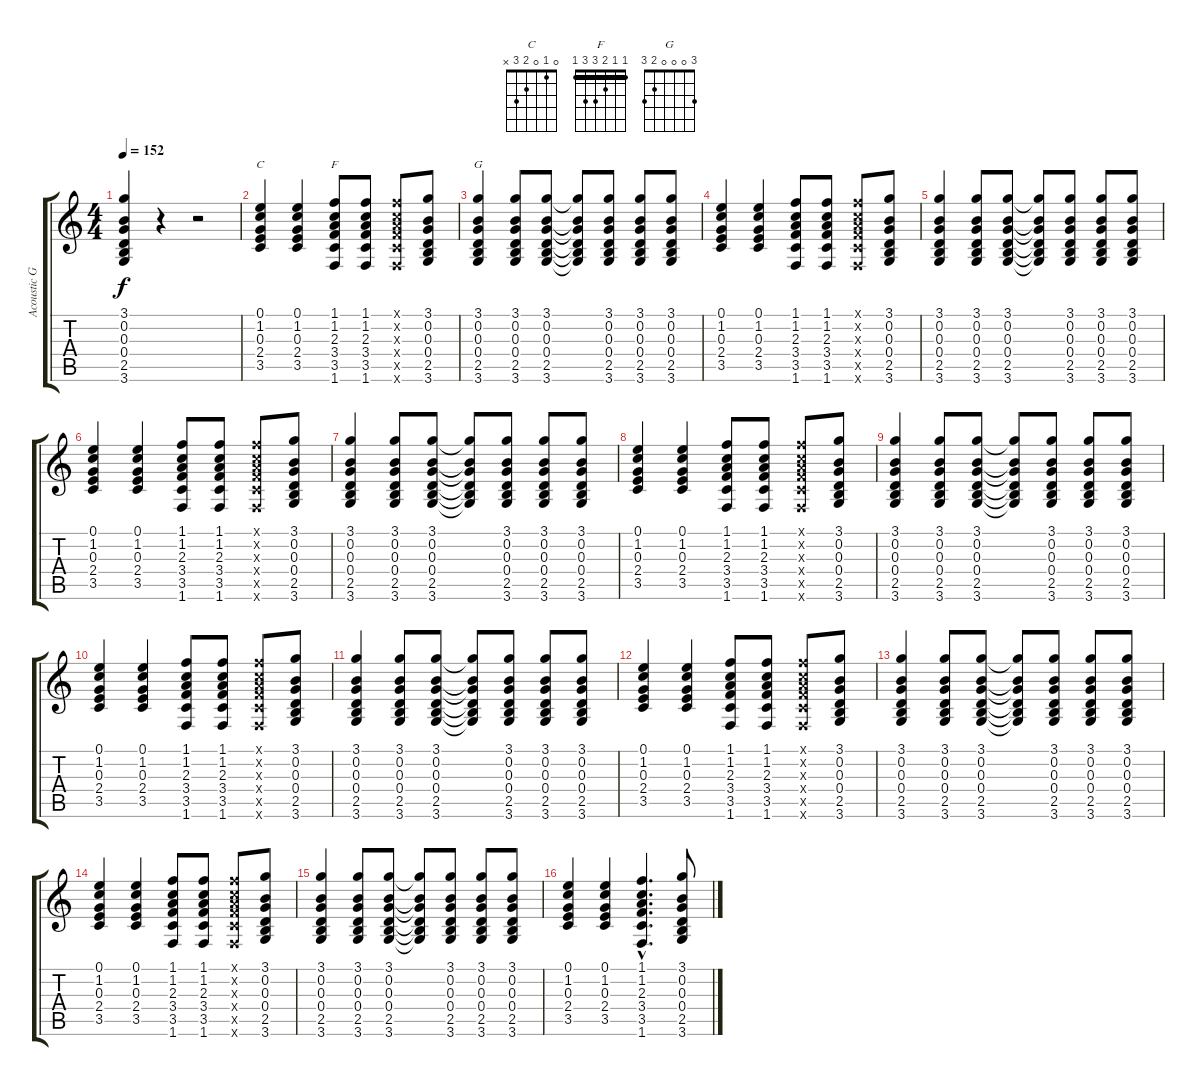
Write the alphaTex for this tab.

\track ("Acoustic Guitar" "Acoustic G") {instrument acousticguitarnylon}
\staff {score tabs}
\tuning (E4 B3 G3 D3 A2 E2) {hide}
\chord ("C" 0 1 0 2 3 x)
\chord ("F" 1 1 2 3 3 1) {barre 1}
\chord ("G" 3 0 0 0 2 3)
\ts (4 4)
\tempo 152
\clef g2
\ks c
(3.1 0.2 0.3 0.4 2.5 3.6).4{dy f} r.4 r.2 |
(0.1 1.2 0.3 2.4 3.5).4{ch "C"} (0.1 1.2 0.3 2.4 3.5).4 (1.1 1.2 2.3 3.4 3.5 1.6).8{ch "F"} (1.1 1.2 2.3 3.4 3.5 1.6).8 (1.1{x} 1.2{x} 2.3{x} 3.4{x} 3.5{x} 1.6{x}).8 (3.1 0.2 0.3 0.4 2.5 3.6).8 |
(3.1 0.2 0.3 0.4 2.5 3.6).4{ch "G"} (3.1 0.2 0.3 0.4 2.5 3.6).8 (3.1 0.2 0.3 0.4 2.5 3.6).8 (3.1{t} 0.2{t} 0.3{t} 0.4{t} 2.5{t} 3.6{t}).8 (3.1 0.2 0.3 0.4 2.5 3.6).8 (3.1 0.2 0.3 0.4 2.5 3.6).8 (3.1 0.2 0.3 0.4 2.5 3.6).8 |
(0.1 1.2 0.3 2.4 3.5).4 (0.1 1.2 0.3 2.4 3.5).4 (1.1 1.2 2.3 3.4 3.5 1.6).8 (1.1 1.2 2.3 3.4 3.5 1.6).8 (1.1{x} 1.2{x} 2.3{x} 3.4{x} 3.5{x} 1.6{x}).8 (3.1 0.2 0.3 0.4 2.5 3.6).8 |
(3.1 0.2 0.3 0.4 2.5 3.6).4 (3.1 0.2 0.3 0.4 2.5 3.6).8 (3.1 0.2 0.3 0.4 2.5 3.6).8 (3.1{t} 0.2{t} 0.3{t} 0.4{t} 2.5{t} 3.6{t}).8 (3.1 0.2 0.3 0.4 2.5 3.6).8 (3.1 0.2 0.3 0.4 2.5 3.6).8 (3.1 0.2 0.3 0.4 2.5 3.6).8 |
(0.1 1.2 0.3 2.4 3.5).4 (0.1 1.2 0.3 2.4 3.5).4 (1.1 1.2 2.3 3.4 3.5 1.6).8 (1.1 1.2 2.3 3.4 3.5 1.6).8 (1.1{x} 1.2{x} 2.3{x} 3.4{x} 3.5{x} 1.6{x}).8 (3.1 0.2 0.3 0.4 2.5 3.6).8 |
(3.1 0.2 0.3 0.4 2.5 3.6).4 (3.1 0.2 0.3 0.4 2.5 3.6).8 (3.1 0.2 0.3 0.4 2.5 3.6).8 (3.1{t} 0.2{t} 0.3{t} 0.4{t} 2.5{t} 3.6{t}).8 (3.1 0.2 0.3 0.4 2.5 3.6).8 (3.1 0.2 0.3 0.4 2.5 3.6).8 (3.1 0.2 0.3 0.4 2.5 3.6).8 |
(0.1 1.2 0.3 2.4 3.5).4 (0.1 1.2 0.3 2.4 3.5).4 (1.1 1.2 2.3 3.4 3.5 1.6).8 (1.1 1.2 2.3 3.4 3.5 1.6).8 (1.1{x} 1.2{x} 2.3{x} 3.4{x} 3.5{x} 1.6{x}).8 (3.1 0.2 0.3 0.4 2.5 3.6).8 |
(3.1 0.2 0.3 0.4 2.5 3.6).4 (3.1 0.2 0.3 0.4 2.5 3.6).8 (3.1 0.2 0.3 0.4 2.5 3.6).8 (3.1{t} 0.2{t} 0.3{t} 0.4{t} 2.5{t} 3.6{t}).8 (3.1 0.2 0.3 0.4 2.5 3.6).8 (3.1 0.2 0.3 0.4 2.5 3.6).8 (3.1 0.2 0.3 0.4 2.5 3.6).8 |
(0.1 1.2 0.3 2.4 3.5).4 (0.1 1.2 0.3 2.4 3.5).4 (1.1 1.2 2.3 3.4 3.5 1.6).8 (1.1 1.2 2.3 3.4 3.5 1.6).8 (1.1{x} 1.2{x} 2.3{x} 3.4{x} 3.5{x} 1.6{x}).8 (3.1 0.2 0.3 0.4 2.5 3.6).8 |
(3.1 0.2 0.3 0.4 2.5 3.6).4 (3.1 0.2 0.3 0.4 2.5 3.6).8 (3.1 0.2 0.3 0.4 2.5 3.6).8 (3.1{t} 0.2{t} 0.3{t} 0.4{t} 2.5{t} 3.6{t}).8 (3.1 0.2 0.3 0.4 2.5 3.6).8 (3.1 0.2 0.3 0.4 2.5 3.6).8 (3.1 0.2 0.3 0.4 2.5 3.6).8 |
(0.1 1.2 0.3 2.4 3.5).4 (0.1 1.2 0.3 2.4 3.5).4 (1.1 1.2 2.3 3.4 3.5 1.6).8 (1.1 1.2 2.3 3.4 3.5 1.6).8 (1.1{x} 1.2{x} 2.3{x} 3.4{x} 3.5{x} 1.6{x}).8 (3.1 0.2 0.3 0.4 2.5 3.6).8 |
(3.1 0.2 0.3 0.4 2.5 3.6).4 (3.1 0.2 0.3 0.4 2.5 3.6).8 (3.1 0.2 0.3 0.4 2.5 3.6).8 (3.1{t} 0.2{t} 0.3{t} 0.4{t} 2.5{t} 3.6{t}).8 (3.1 0.2 0.3 0.4 2.5 3.6).8 (3.1 0.2 0.3 0.4 2.5 3.6).8 (3.1 0.2 0.3 0.4 2.5 3.6).8 |
(0.1 1.2 0.3 2.4 3.5).4 (0.1 1.2 0.3 2.4 3.5).4 (1.1 1.2 2.3 3.4 3.5 1.6).8 (1.1 1.2 2.3 3.4 3.5 1.6).8 (1.1{x} 1.2{x} 2.3{x} 3.4{x} 3.5{x} 1.6{x}).8 (3.1 0.2 0.3 0.4 2.5 3.6).8 |
(3.1 0.2 0.3 0.4 2.5 3.6).4 (3.1 0.2 0.3 0.4 2.5 3.6).8 (3.1 0.2 0.3 0.4 2.5 3.6).8 (3.1{t} 0.2{t} 0.3{t} 0.4{t} 2.5{t} 3.6{t}).8 (3.1 0.2 0.3 0.4 2.5 3.6).8 (3.1 0.2 0.3 0.4 2.5 3.6).8 (3.1 0.2 0.3 0.4 2.5 3.6).8 |
(0.1 1.2 0.3 2.4 3.5).4 (0.1 1.2 0.3 2.4 3.5).4 (1.1{hac} 1.2{hac} 2.3{hac} 3.4{hac} 3.5{hac} 1.6{hac}).4{d} (3.1 0.2 0.3 0.4 2.5 3.6).8
